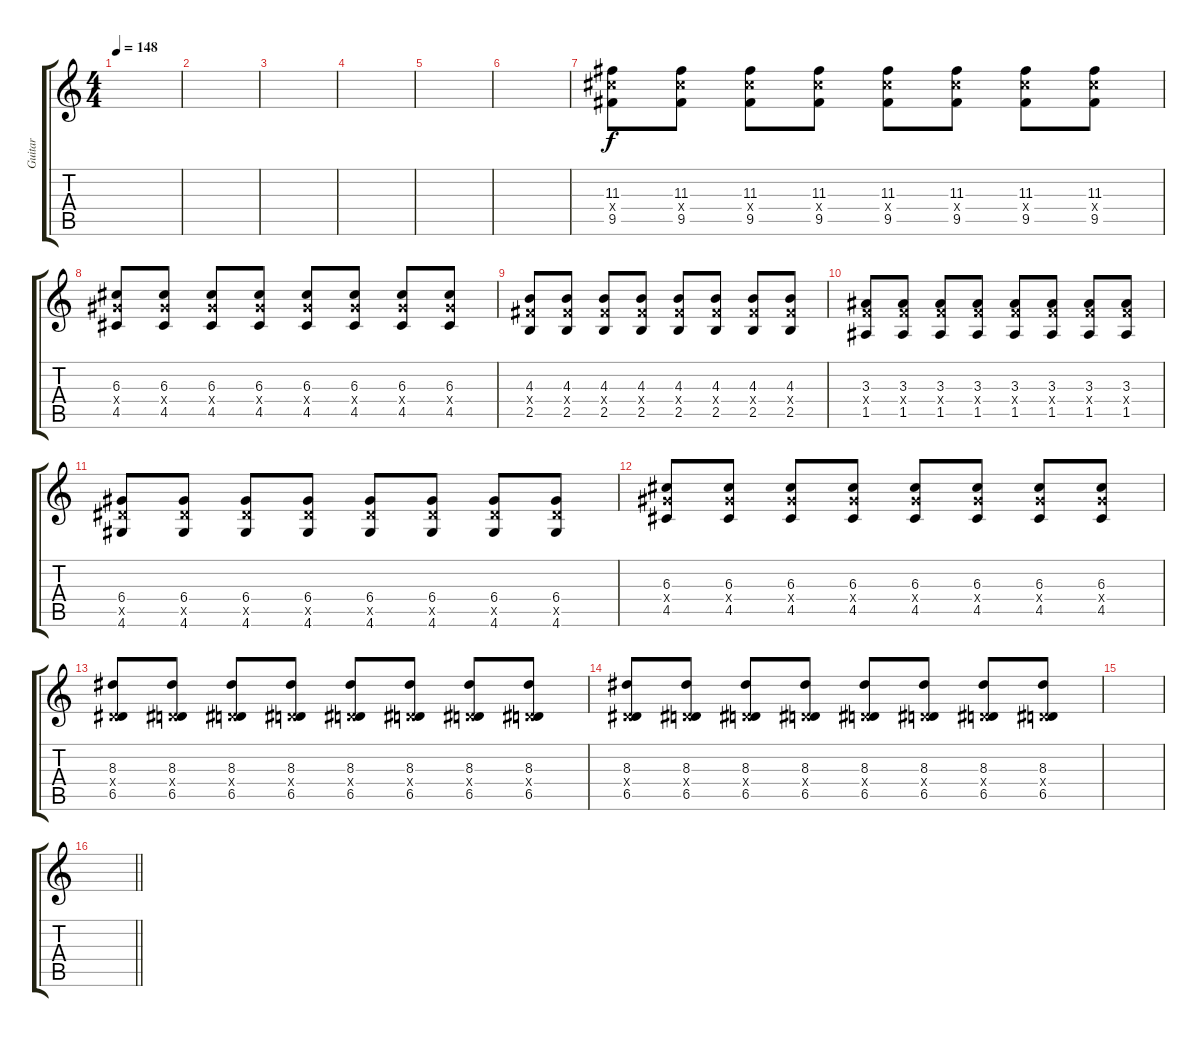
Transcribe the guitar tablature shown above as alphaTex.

\track ("Guitar" "Guitar") {instrument electricguitarclean}
\staff {score tabs}
\tuning (E4 B3 G3 D3 A2 E2) {hide}
\ts (4 4)
\tempo 148
\clef g2
\ks c
|
|
|
|
|
|
(11.3 11.4{x} 9.5).8 (11.3 11.4{x} 9.5).8 (11.3 11.4{x} 9.5).8 (11.3 11.4{x} 9.5).8 (11.3 11.4{x} 9.5).8 (11.3 11.4{x} 9.5).8 (11.3 11.4{x} 9.5).8 (11.3 11.4{x} 9.5).8 |
(6.3 6.4{x} 4.5).8 (6.3 6.4{x} 4.5).8 (6.3 6.4{x} 4.5).8 (6.3 6.4{x} 4.5).8 (6.3 6.4{x} 4.5).8 (6.3 6.4{x} 4.5).8 (6.3 6.4{x} 4.5).8 (6.3 6.4{x} 4.5).8 |
(4.3 4.4{x} 2.5).8 (4.3 4.4{x} 2.5).8 (4.3 4.4{x} 2.5).8 (4.3 4.4{x} 2.5).8 (4.3 4.4{x} 2.5).8 (4.3 4.4{x} 2.5).8 (4.3 4.4{x} 2.5).8 (4.3 4.4{x} 2.5).8 |
(3.3 3.4{x} 1.5).8 (3.3 3.4{x} 1.5).8 (3.3 3.4{x} 1.5).8 (3.3 3.4{x} 1.5).8 (3.3 3.4{x} 1.5).8 (3.3 3.4{x} 1.5).8 (3.3 3.4{x} 1.5).8 (3.3 3.4{x} 1.5).8 |
(6.4 6.5{x} 4.6).8 (6.4 6.5{x} 4.6).8 (6.4 6.5{x} 4.6).8 (6.4 6.5{x} 4.6).8 (6.4 6.5{x} 4.6).8 (6.4 6.5{x} 4.6).8 (6.4 6.5{x} 4.6).8 (6.4 6.5{x} 4.6).8 |
(6.3 6.4{x} 4.5).8 (6.3 6.4{x} 4.5).8 (6.3 6.4{x} 4.5).8 (6.3 6.4{x} 4.5).8 (6.3 6.4{x} 4.5).8 (6.3 6.4{x} 4.5).8 (6.3 6.4{x} 4.5).8 (6.3 6.4{x} 4.5).8 |
(8.3 0.4{x} 6.5).8 (8.3 0.4{x} 6.5).8 (8.3 0.4{x} 6.5).8 (8.3 0.4{x} 6.5).8 (8.3 0.4{x} 6.5).8 (8.3 0.4{x} 6.5).8 (8.3 0.4{x} 6.5).8 (8.3 0.4{x} 6.5).8 |
(8.3 0.4{x} 6.5).8 (8.3 0.4{x} 6.5).8 (8.3 0.4{x} 6.5).8 (8.3 0.4{x} 6.5).8 (8.3 0.4{x} 6.5).8 (8.3 0.4{x} 6.5).8 (8.3 0.4{x} 6.5).8 (8.3 0.4{x} 6.5).8 |
|
\barLineRight lightlight
